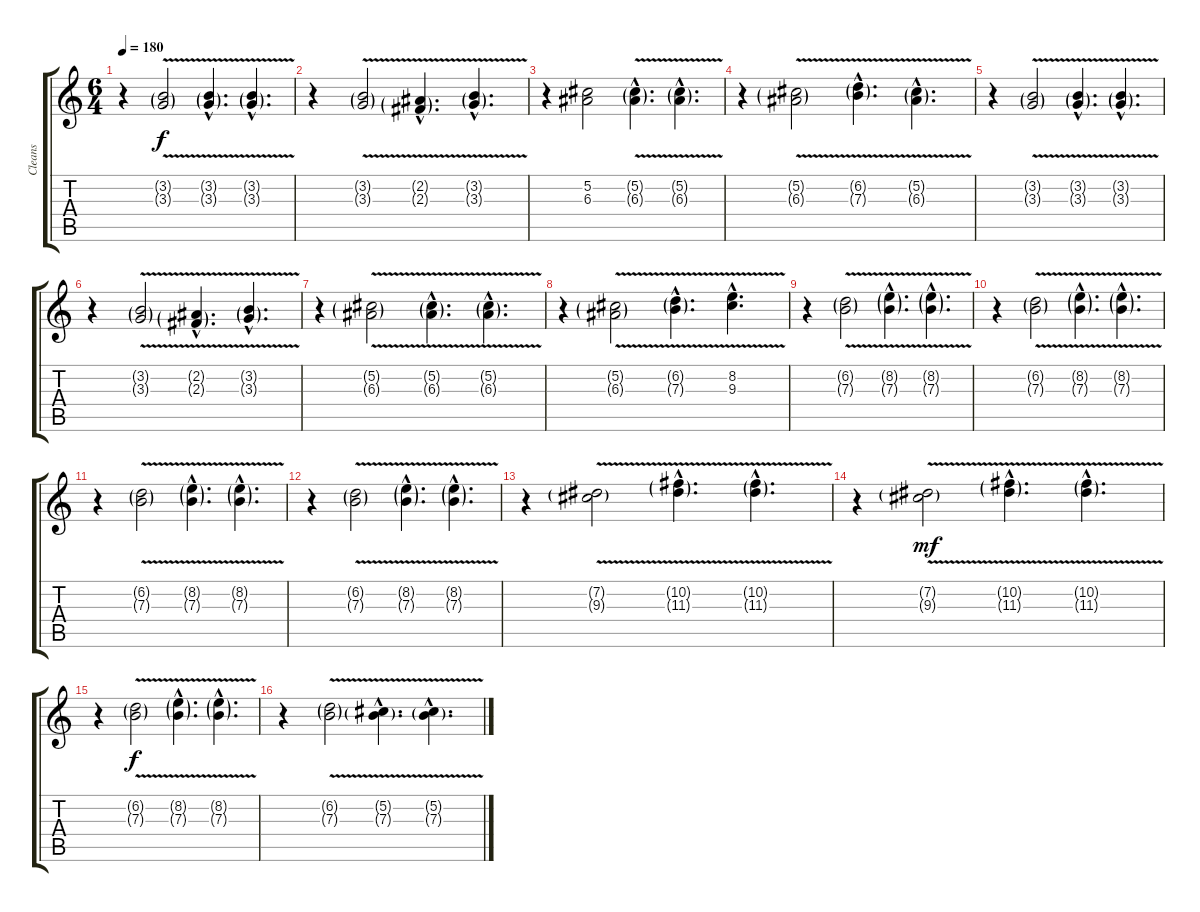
\track ("Cleans" "Cleans") {instrument electricguitarjazz}
\staff {score tabs}
\tuning (Db4 Ab3 E3 B2 Gb2 B1) {hide}
\ts (6 4)
\tempo 180
\clef g2
\ks c
r.4{dy f} (3.2{v g} 3.3{v g}).2 (3.2{v g hac} 3.3{v g hac}).4{d} (3.2{v g hac} 3.3{v g hac}).4{d} |
r.4 (3.2{v g} 3.3{v g}).2 (2.2{v g hac} 2.3{v g hac}).4{d} (3.2{v g hac} 3.3{v g hac}).4{d} |
r.4 (5.2 6.3).2 (5.2{v g hac} 6.3{v g hac}).4{d} (5.2{v g hac} 6.3{v g hac}).4{d} |
r.4 (5.2{v g} 6.3{v g}).2 (6.2{v g hac} 7.3{v g hac}).4{d} (5.2{v g hac} 6.3{v g hac}).4{d} |
r.4 (3.2{v g} 3.3{v g}).2 (3.2{v g hac} 3.3{v g hac}).4{d} (3.2{v g hac} 3.3{v g hac}).4{d} |
r.4 (3.2{v g} 3.3{v g}).2 (2.2{v g hac} 2.3{v g hac}).4{d} (3.2{v g hac} 3.3{v g hac}).4{d} |
r.4 (5.2{v g} 6.3{v g}).2 (5.2{v g hac} 6.3{v g hac}).4{d} (5.2{v g hac} 6.3{v g hac}).4{d} |
r.4 (5.2{v g} 6.3{v g}).2 (6.2{v g hac} 7.3{v g hac}).4{d} (8.2{v hac} 9.3{v hac}).4{d} |
\section ("" "")
r.4 (6.2{v g} 7.3{v g}).2 (8.2{v g hac} 7.3{v g hac}).4{d} (8.2{v g hac} 7.3{v g hac}).4{d} |
r.4 (6.2{v g} 7.3{v g}).2 (8.2{v g hac} 7.3{v g hac}).4{d} (8.2{v g hac} 7.3{v g hac}).4{d} |
r.4 (6.2{v g} 7.3{v g}).2 (8.2{v g hac} 7.3{v g hac}).4{d} (8.2{v g hac} 7.3{v g hac}).4{d} |
r.4 (6.2{v g} 7.3{v g}).2 (8.2{v g hac} 7.3{v g hac}).4{d} (8.2{v g hac} 7.3{v g hac}).4{d} |
r.4 (7.2{v g} 9.3{v g}).2 (10.2{v g hac} 11.3{v g hac}).4{d} (10.2{v g hac} 11.3{v g hac}).4{d} |
r.4 (7.2{v g} 9.3{v g}).2{dy mf} (10.2{v g hac} 11.3{v g hac}).4{d} (10.2{v g hac} 11.3{v g hac}).4{d} |
r.4 (6.2{v g} 7.3{v g}).2{dy f} (8.2{v g hac} 7.3{v g hac}).4{d} (8.2{v g hac} 7.3{v g hac}).4{d} |
r.4 (6.2{v g} 7.3{v g}).2 (5.2{v g hac} 7.3{v g hac}).4{d} (5.2{v g hac} 7.3{v g hac}).4{d}
